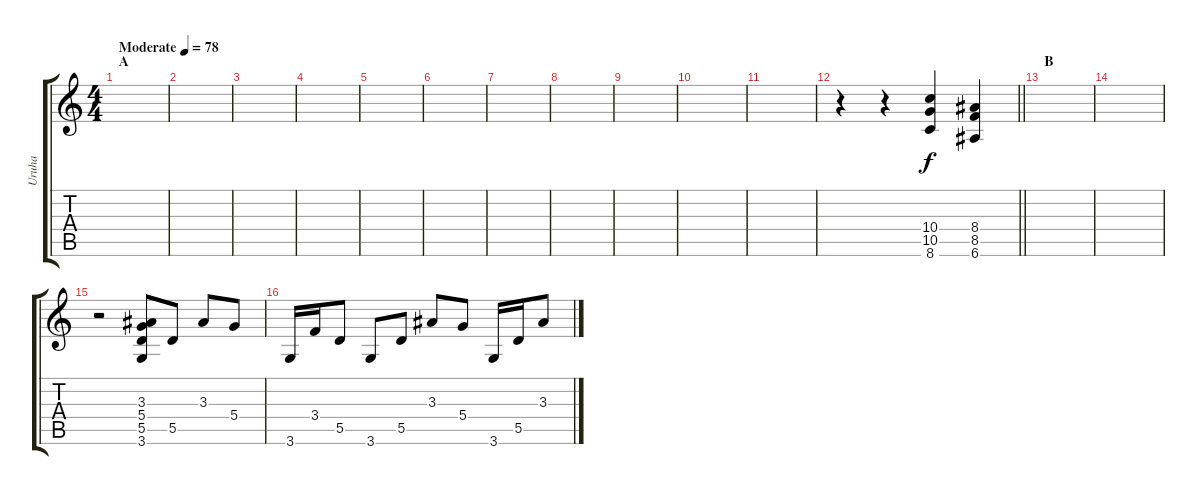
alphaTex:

\track ("Uruha" "Uruha") {instrument distortionguitar}
\staff {score tabs}
\tuning (E4 B3 G3 D3 A2 E2) {hide}
\ts (4 4)
\section ("" "A")
\tempo (78 "Moderate")
\clef g2
\ks c
|
|
|
|
|
|
|
|
|
|
|
\barLineRight lightlight
r.4 r.4 (10.4 10.5 8.6).4 (8.4 8.5 6.6).4 |
\section ("" "B")
|
|
r.2 (3.3 5.4 5.5 3.6).8 5.5.8 3.3.8 5.4.8 |
3.6.16 3.4.16 5.5.8 3.6.8 5.5.8 3.3.8 5.4.8 3.6.16 5.5.16 3.3.8
